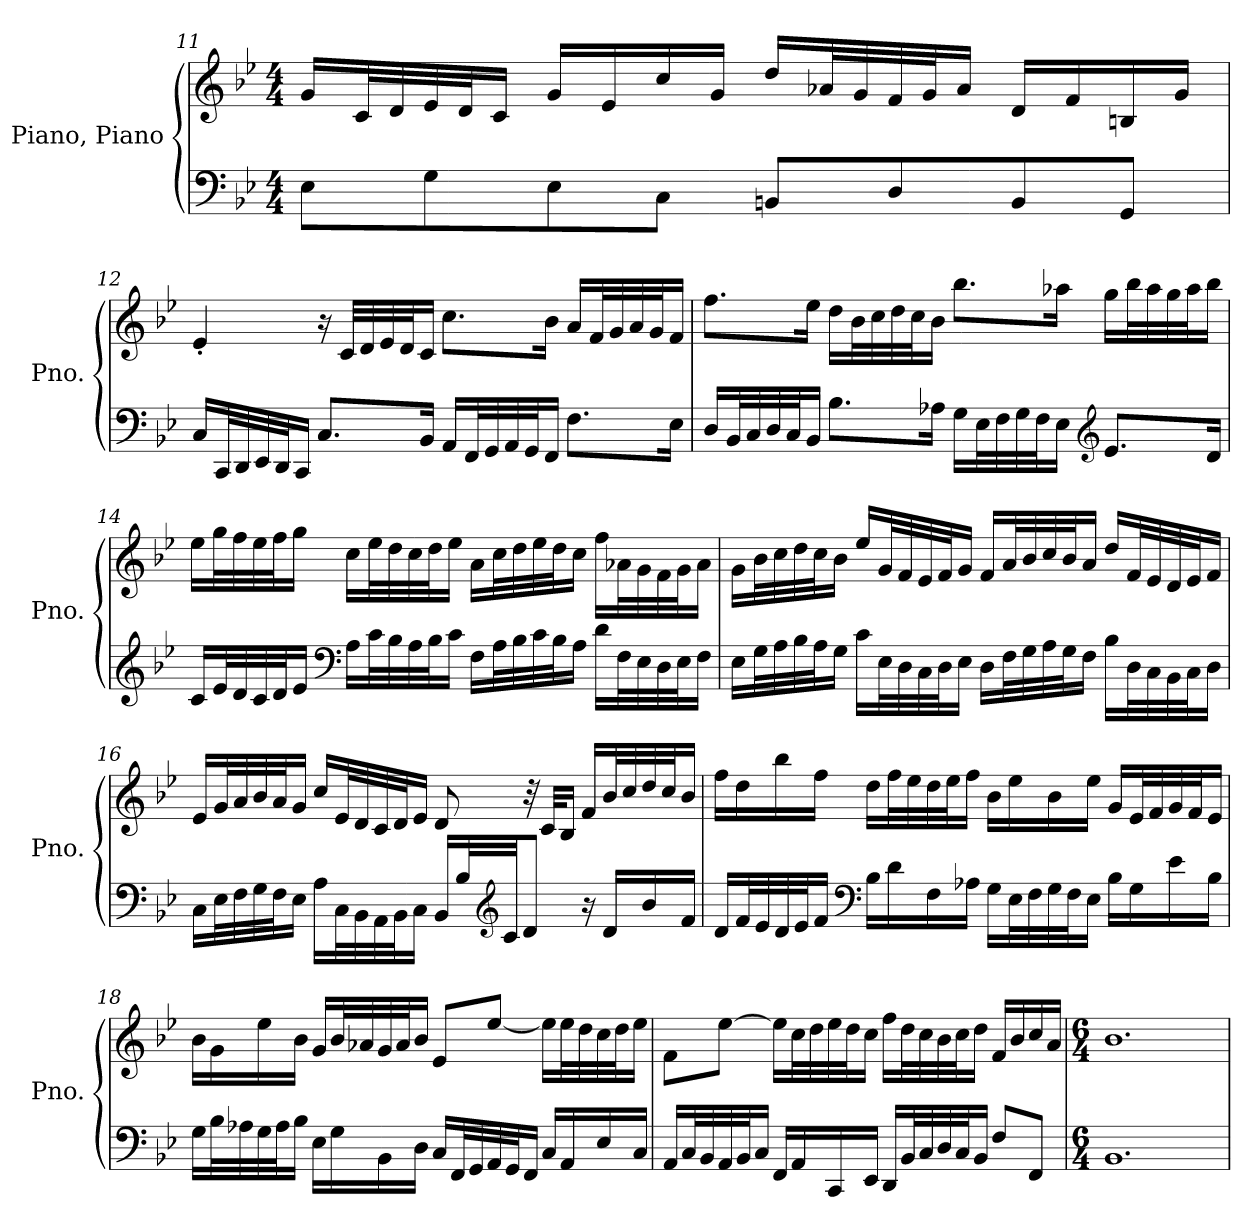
**kern	**kern
*part1	*part1
*staff2	*staff1
*I"Piano, Piano	*
*I'Pno.	*
*clefF4	*clefG2
*k[b-e-]	*k[b-e-]
*M4/4	*M4/4
=11	=11
8E-\L	16g/LL
.	32c/L
.	32d/
8G\	32e-/
.	32d/J
.	16c/JJ
8E-\	16g/LL
.	16e-/
8C\J	16cc/
.	16g/JJ
8BBn/L	16dd/LL
.	32a-X/L
.	32g/
8D/	32f/
.	32g/J
.	16a-/JJ
8BB/	16d/LL
.	16f/
8GG/J	16Bn/
.	16g/JJ
!!LO:LB:g=z
=12	=12
16C/LL	4e-'/
32CC/L	.
32DD/	.
32EE-/	.
32DD/J	.
16CC/JJ	.
8.C/L	16r
.	32c/LLL
.	32d/
.	32e-/
.	32d/J
16BB-/Jk	16c/JJ
16AA/LL	8.cc\L
32FF/L	.
32GG/	.
32AA/	.
32GG/J	.
16FF/JJ	16b-\Jk
8.F\L	16a/LL
.	32f/L
.	32g/
.	32a/
.	32g/J
16E-\Jk	16f/JJ
!!LO:LB:g=z
=13	=13
16D/LL	8.ff\L
32BB-/L	.
32C/	.
32D/	.
32C/J	.
16BB-/JJ	16ee-\Jk
8.B-\L	16dd\LL
.	32b-\L
.	32cc\
.	32dd\
.	32cc\J
16A-X\Jk	16b-\JJ
16G\LL	8.bb-\L
32E-\L	.
32F\	.
32G\	.
32F\J	.
16E-\JJ	16aa-X\Jk
*clefG2	*
8.e-/L	16gg\LL
.	32bb-\L
.	32aa-\
.	32gg\
.	32aa-\J
16d/Jk	16bb-\JJ
!!LO:LB:g=z
=14	=14
16c/LL	16ee-\LL
32e-/L	32gg\L
32d/	32ff\
32c/	32ee-\
32d/J	32ff\J
16e-/JJ	16gg\JJ
*clefF4	*
16A\LL	16cc\LL
32c\L	32ee-\L
32B-\	32dd\
32A\	32cc\
32B-\J	32dd\J
16c\JJ	16ee-\JJ
16F\LL	16a\LL
32A\L	32cc\L
32B-\	32dd\
32c\	32ee-\
32B-\J	32dd\J
16A\JJ	16cc\JJ
16d\LL	16ff\LL
32F\L	32a-X\L
32E-\	32g\
32D\	32f\
32E-\J	32g\J
16F\JJ	16a-\JJ
!!LO:LB:g=z
=15	=15
16E-\LL	16g\LL
32G\L	32b-\L
32A\	32cc\
32B-\	32dd\
32A\J	32cc\J
16G\JJ	16b-\JJ
16c\LL	16ee-/LL
32E-\L	32g/L
32D\	32f/
32C\	32e-/
32D\J	32f/J
16E-\JJ	16g/JJ
16D\LL	16f/LL
32F\L	32a/L
32G\	32b-/
32A\	32cc/
32G\J	32b-/J
16F\JJ	16a/JJ
16B-\LL	16dd/LL
32D\L	32f/L
32C\	32e-/
32BB-\	32d/
32C\J	32e-/J
16D\JJ	16f/JJ
!!LO:LB:g=z
=16	=16
16C\LL	16e-/LL
32E-\L	32g/L
32F\	32a/
32G\	32b-/
32F\J	32a/J
16E-\JJ	16g/JJ
16A\LL	16cc/LL
32C\L	32e-/L
32BB-\	32d/
32AA\	32c/
32BB-\J	32d/J
16C\JJ	16e-/JJ
16BB-/LL	8d/
32B-/L	.
*clefG2	*
32c/JJ	.
8d/J	32r
.	32c/KLL
.	16B-/JJ
16r	16f/LL
16d/LL	32b-/L
.	32cc/
16b-/	32dd/
.	32cc/J
16f/JJ	16b-/JJ
!!LO:PB:g=z
=17	=17
16d/LL	16ff\LL
32f/L	16dd\
32e-/	.
32d/	16bb-\
32e-/J	.
16f/JJ	16ff\JJ
*clefF4	*
16B-\LL	16dd\LL
16d\	32ff\L
.	32ee-\
16F\	32dd\
.	32ee-\J
16A-X\JJ	16ff\JJ
16G\LL	16b-\LL
32E-\L	16ee-\
32F\	.
32G\	16b-\
32F\J	.
16E-\JJ	16ee-\JJ
16B-\LL	16g/LL
16G\	32e-/L
.	32f/
16e-\	32g/
.	32f/J
16B-\JJ	16e-/JJ
!!LO:LB:g=z
=18	=18
16G\LL	16b-\LL
32B-\L	16g\
32A-X\	.
32G\	16ee-\
32A-\J	.
16B-\JJ	16b-\JJ
16E-\LL	16g/LL
16G\	32b-/L
.	32a-X/
16BB-\	32g/
.	32a-/J
16D\JJ	16b-/JJ
16C/LL	8e-/L
32FF/L	.
32GG/	.
32AA/	[8ee-/J
32GG/J	.
16FF/JJ	.
16C/LL	16ee-\LL]
16AA/	32ee-\L
.	32dd\
16E-/	32cc\
.	32dd\J
16C/JJ	16ee-\JJ
!!LO:LB:g=z
=19	=19
16AA/LL	8f\L
32C/L	.
32BB-/	.
32AA/	[8ee-\J
32BB-/J	.
16C/JJ	.
16FF/LL	16ee-\LL]
16AA/	32cc\L
.	32dd\
16CC/	32ee-\
.	32dd\J
16EE-/JJ	16cc\JJ
16DD/LL	16ff\LL
32BB-/L	32dd\L
32C/	32cc\
32D/	32b-\
32C/J	32cc\J
16BB-/JJ	16dd\JJ
8F/L	16f/LL
.	16b-/
8FF/J	16cc/
.	16a/JJ
=20	=20
*M6/4	*M6/4
1.BB-	1.b-
=	=
*-	*-
